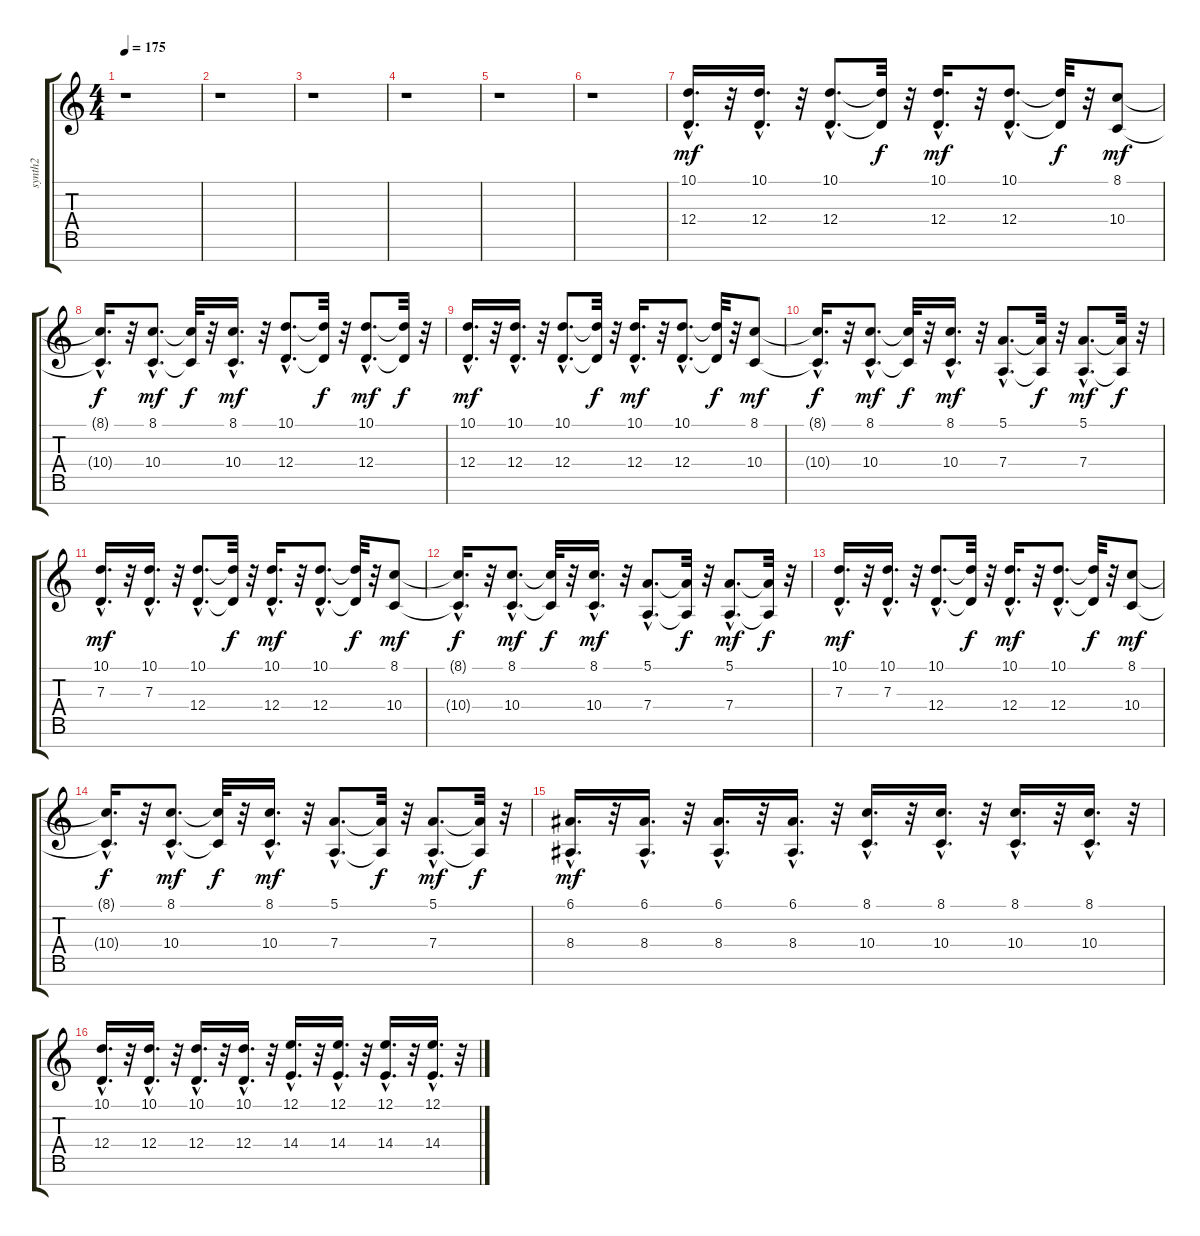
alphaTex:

\track ("synth2" "synth2") {instrument lead2sawtooth}
\staff {score tabs}
\tuning (E4 B3 G3 D3 A2 E2 B1) {hide}
\ts (4 4)
\tempo 175
\clef g2
\ks c
r.1{dy f} |
r.1 |
r.1 |
r.1 |
r.1 |
r.1 |
(10.1{hac} 12.4{hac}).16{d dy mf} r.32 (10.1{hac} 12.4{hac}).16{d} r.32 (10.1{hac} 12.4{hac}).8{d} (10.1{t} 12.4{t}).32{dy f} r.32 (10.1{hac} 12.4{hac}).16{d dy mf} r.32 (10.1{hac} 12.4{hac}).8{d} (10.1{t} 12.4{t}).32{dy f} r.32 (8.1 10.4).8{dy mf} |
(8.1{hac t} 10.4{hac t}).16{d dy f} r.32 (8.1{hac} 10.4{hac}).8{d dy mf} (8.1{t} 10.4{t}).32{dy f} r.32 (8.1{hac} 10.4{hac}).16{d dy mf} r.32 (10.1{hac} 12.4{hac}).8{d} (10.1{t} 12.4{t}).32{dy f} r.32 (10.1{hac} 12.4{hac}).8{d dy mf} (10.1{t} 12.4{t}).32{dy f} r.32 |
(10.1{hac} 12.4{hac}).16{d dy mf} r.32 (10.1{hac} 12.4{hac}).16{d} r.32 (10.1{hac} 12.4{hac}).8{d} (10.1{t} 12.4{t}).32{dy f} r.32 (10.1{hac} 12.4{hac}).16{d dy mf} r.32 (10.1{hac} 12.4{hac}).8{d} (10.1{t} 12.4{t}).32{dy f} r.32 (8.1 10.4).8{dy mf} |
(8.1{hac t} 10.4{hac t}).16{d dy f} r.32 (8.1{hac} 10.4{hac}).8{d dy mf} (8.1{t} 10.4{t}).32{dy f} r.32 (8.1{hac} 10.4{hac}).16{d dy mf} r.32 (5.1{hac} 7.4{hac}).8{d} (5.1{t} 7.4{t}).32{dy f} r.32 (5.1{hac} 7.4{hac}).8{d dy mf} (5.1{t} 7.4{t}).32{dy f} r.32 |
(10.1{hac} 7.3{hac}).16{d dy mf} r.32 (10.1{hac} 7.3{hac}).16{d} r.32 (10.1{hac} 12.4{hac}).8{d} (10.1{t} 12.4{t}).32{dy f} r.32 (10.1{hac} 12.4{hac}).16{d dy mf} r.32 (10.1{hac} 12.4{hac}).8{d} (10.1{t} 12.4{t}).32{dy f} r.32 (8.1 10.4).8{dy mf} |
(8.1{hac t} 10.4{hac t}).16{d dy f} r.32 (8.1{hac} 10.4{hac}).8{d dy mf} (8.1{t} 10.4{t}).32{dy f} r.32 (8.1{hac} 10.4{hac}).16{d dy mf} r.32 (5.1{hac} 7.4{hac}).8{d} (5.1{t} 7.4{t}).32{dy f} r.32 (5.1{hac} 7.4{hac}).8{d dy mf} (5.1{t} 7.4{t}).32{dy f} r.32 |
(10.1{hac} 7.3{hac}).16{d dy mf} r.32 (10.1{hac} 7.3{hac}).16{d} r.32 (10.1{hac} 12.4{hac}).8{d} (10.1{t} 12.4{t}).32{dy f} r.32 (10.1{hac} 12.4{hac}).16{d dy mf} r.32 (10.1{hac} 12.4{hac}).8{d} (10.1{t} 12.4{t}).32{dy f} r.32 (8.1 10.4).8{dy mf} |
(8.1{hac t} 10.4{hac t}).16{d dy f} r.32 (8.1{hac} 10.4{hac}).8{d dy mf} (8.1{t} 10.4{t}).32{dy f} r.32 (8.1{hac} 10.4{hac}).16{d dy mf} r.32 (5.1{hac} 7.4{hac}).8{d} (5.1{t} 7.4{t}).32{dy f} r.32 (5.1{hac} 7.4{hac}).8{d dy mf} (5.1{t} 7.4{t}).32{dy f} r.32 |
(6.1{hac} 8.4{hac}).16{d dy mf} r.32 (6.1{hac} 8.4{hac}).16{d} r.32 (6.1{hac} 8.4{hac}).16{d} r.32 (6.1{hac} 8.4{hac}).16{d} r.32 (8.1{hac} 10.4{hac}).16{d} r.32 (8.1{hac} 10.4{hac}).16{d} r.32 (8.1{hac} 10.4{hac}).16{d} r.32 (8.1{hac} 10.4{hac}).16{d} r.32 |
(10.1{hac} 12.4{hac}).16{d} r.32 (10.1{hac} 12.4{hac}).16{d} r.32 (10.1{hac} 12.4{hac}).16{d} r.32 (10.1{hac} 12.4{hac}).16{d} r.32 (12.1{hac} 14.4{hac}).16{d} r.32 (12.1{hac} 14.4{hac}).16{d} r.32 (12.1{hac} 14.4{hac}).16{d} r.32 (12.1{hac} 14.4{hac}).16{d} r.32
